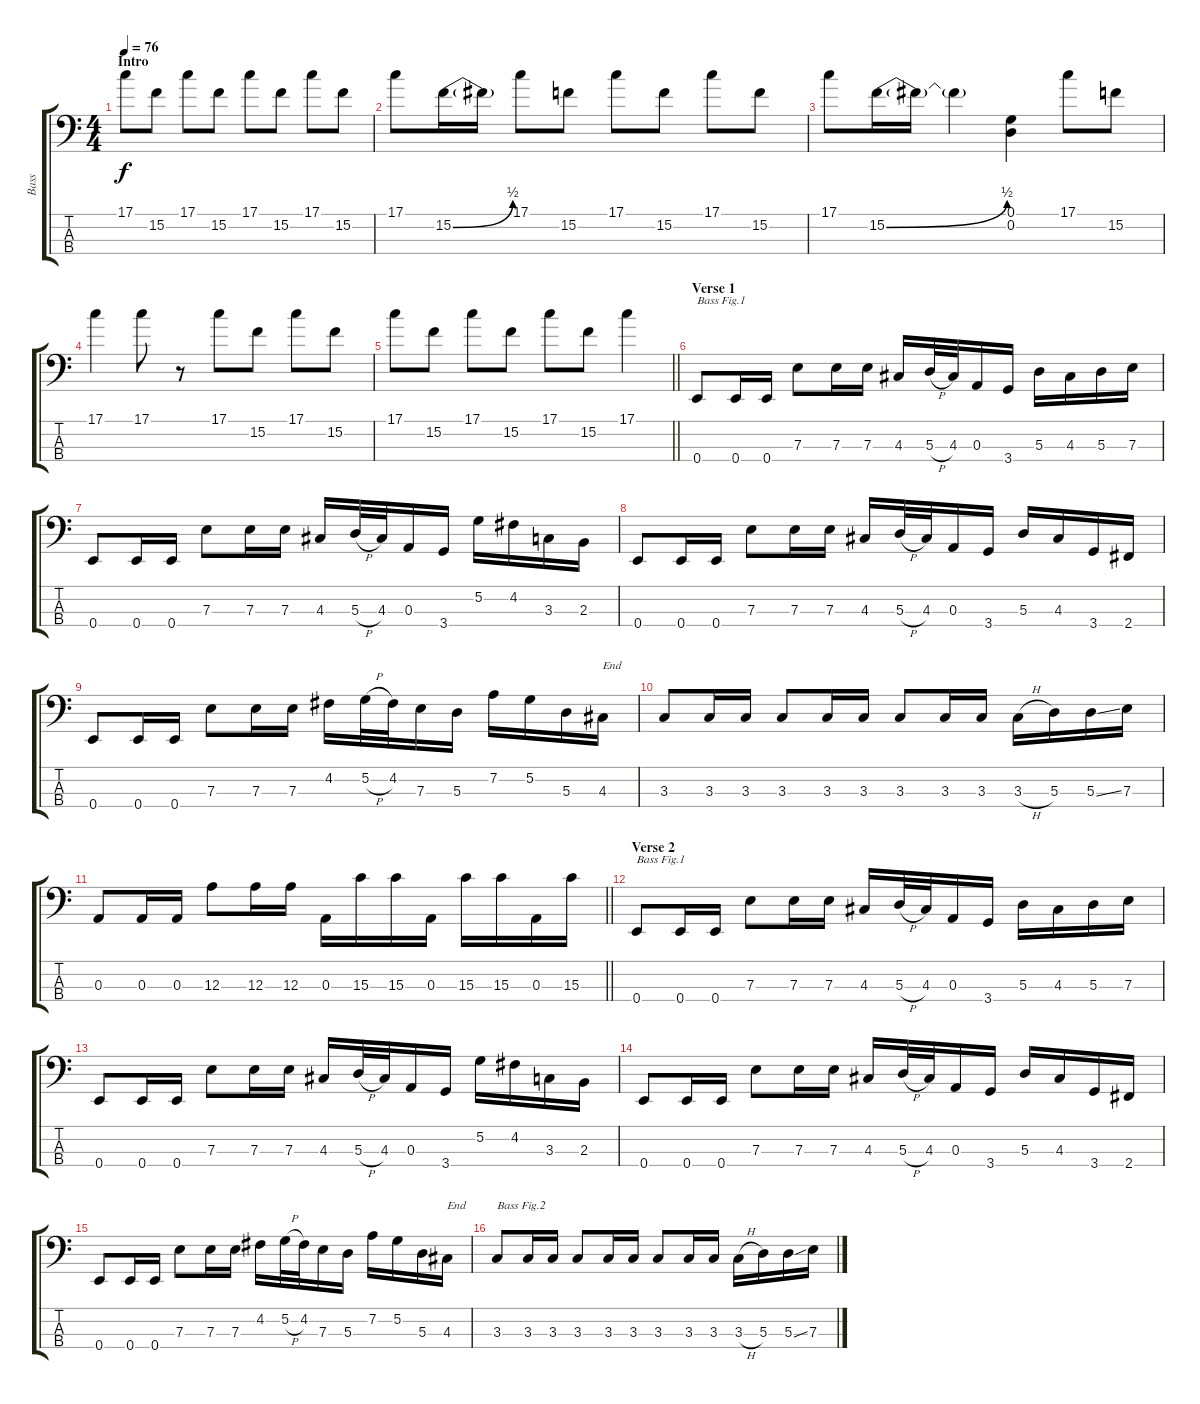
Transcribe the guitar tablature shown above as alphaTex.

\track ("Bass" "Bass") {instrument electricbassfinger}
\staff {score tabs}
\tuning (G2 D2 A1 E1) {hide}
\ts (4 4)
\section ("" "Intro")
\tempo 76
\clef f4
\ks c
17.1.8{dy f instrument electricbassfinger} 15.2.8 17.1.8 15.2.8 17.1.8 15.2.8 17.1.8 15.2.8 |
17.1.8 15.2{be (bend 0 0 60 2)}.16 15.2{t}.16 17.1.8 15.2.8 17.1.8 15.2.8 17.1.8 15.2.8 |
17.1.8 15.2{be (bend 0 0 60 2)}.16 15.2{t}.16 15.2{t}.4 (0.1 0.2).4 17.1.8 15.2.8 |
17.1.4 17.1.8 r.8 17.1.8 15.2.8 17.1.8 15.2.8 |
\barLineRight lightlight
17.1.8 15.2.8 17.1.8 15.2.8 17.1.8 15.2.8 17.1.4 |
\section ("" "Verse 1")
0.4.8{txt "Bass Fig.1"} 0.4.16 0.4.16 7.3.8 7.3.16 7.3.16 4.3.16 5.3{h}.32 4.3.32 0.3.16 3.4.16 5.3.16 4.3.16 5.3.16 7.3.16 |
0.4.8 0.4.16 0.4.16 7.3.8 7.3.16 7.3.16 4.3.16 5.3{h}.32 4.3.32 0.3.16 3.4.16 5.2.16 4.2.16 3.3.16 2.3.16 |
0.4.8 0.4.16 0.4.16 7.3.8 7.3.16 7.3.16 4.3.16 5.3{h}.32 4.3.32 0.3.16 3.4.16 5.3.16 4.3.16 3.4.16 2.4.16 |
0.4.8 0.4.16 0.4.16 7.3.8 7.3.16 7.3.16 4.2.16 5.2{h}.32 4.2.32 7.3.16 5.3.16 7.2.16 5.2.16 5.3.16 4.3.16{txt "End"} |
3.3.8 3.3.16 3.3.16 3.3.8 3.3.16 3.3.16 3.3.8 3.3.16 3.3.16 3.3{h}.16 5.3.16 5.3{ss}.16 7.3.16 |
\barLineRight lightlight
0.3.8 0.3.16 0.3.16 12.3.8 12.3.16 12.3.16 0.3.16 15.3.16 15.3.16 0.3.16 15.3.16 15.3.16 0.3.16 15.3.16 |
\section ("" "Verse 2")
0.4.8{txt "Bass Fig.1"} 0.4.16 0.4.16 7.3.8 7.3.16 7.3.16 4.3.16 5.3{h}.32 4.3.32 0.3.16 3.4.16 5.3.16 4.3.16 5.3.16 7.3.16 |
0.4.8 0.4.16 0.4.16 7.3.8 7.3.16 7.3.16 4.3.16 5.3{h}.32 4.3.32 0.3.16 3.4.16 5.2.16 4.2.16 3.3.16 2.3.16 |
0.4.8 0.4.16 0.4.16 7.3.8 7.3.16 7.3.16 4.3.16 5.3{h}.32 4.3.32 0.3.16 3.4.16 5.3.16 4.3.16 3.4.16 2.4.16 |
0.4.8 0.4.16 0.4.16 7.3.8 7.3.16 7.3.16 4.2.16 5.2{h}.32 4.2.32 7.3.16 5.3.16 7.2.16 5.2.16 5.3.16 4.3.16{txt "End"} |
3.3.8{txt "Bass Fig.2"} 3.3.16 3.3.16 3.3.8 3.3.16 3.3.16 3.3.8 3.3.16 3.3.16 3.3{h}.16 5.3.16 5.3{ss}.16 7.3.16
